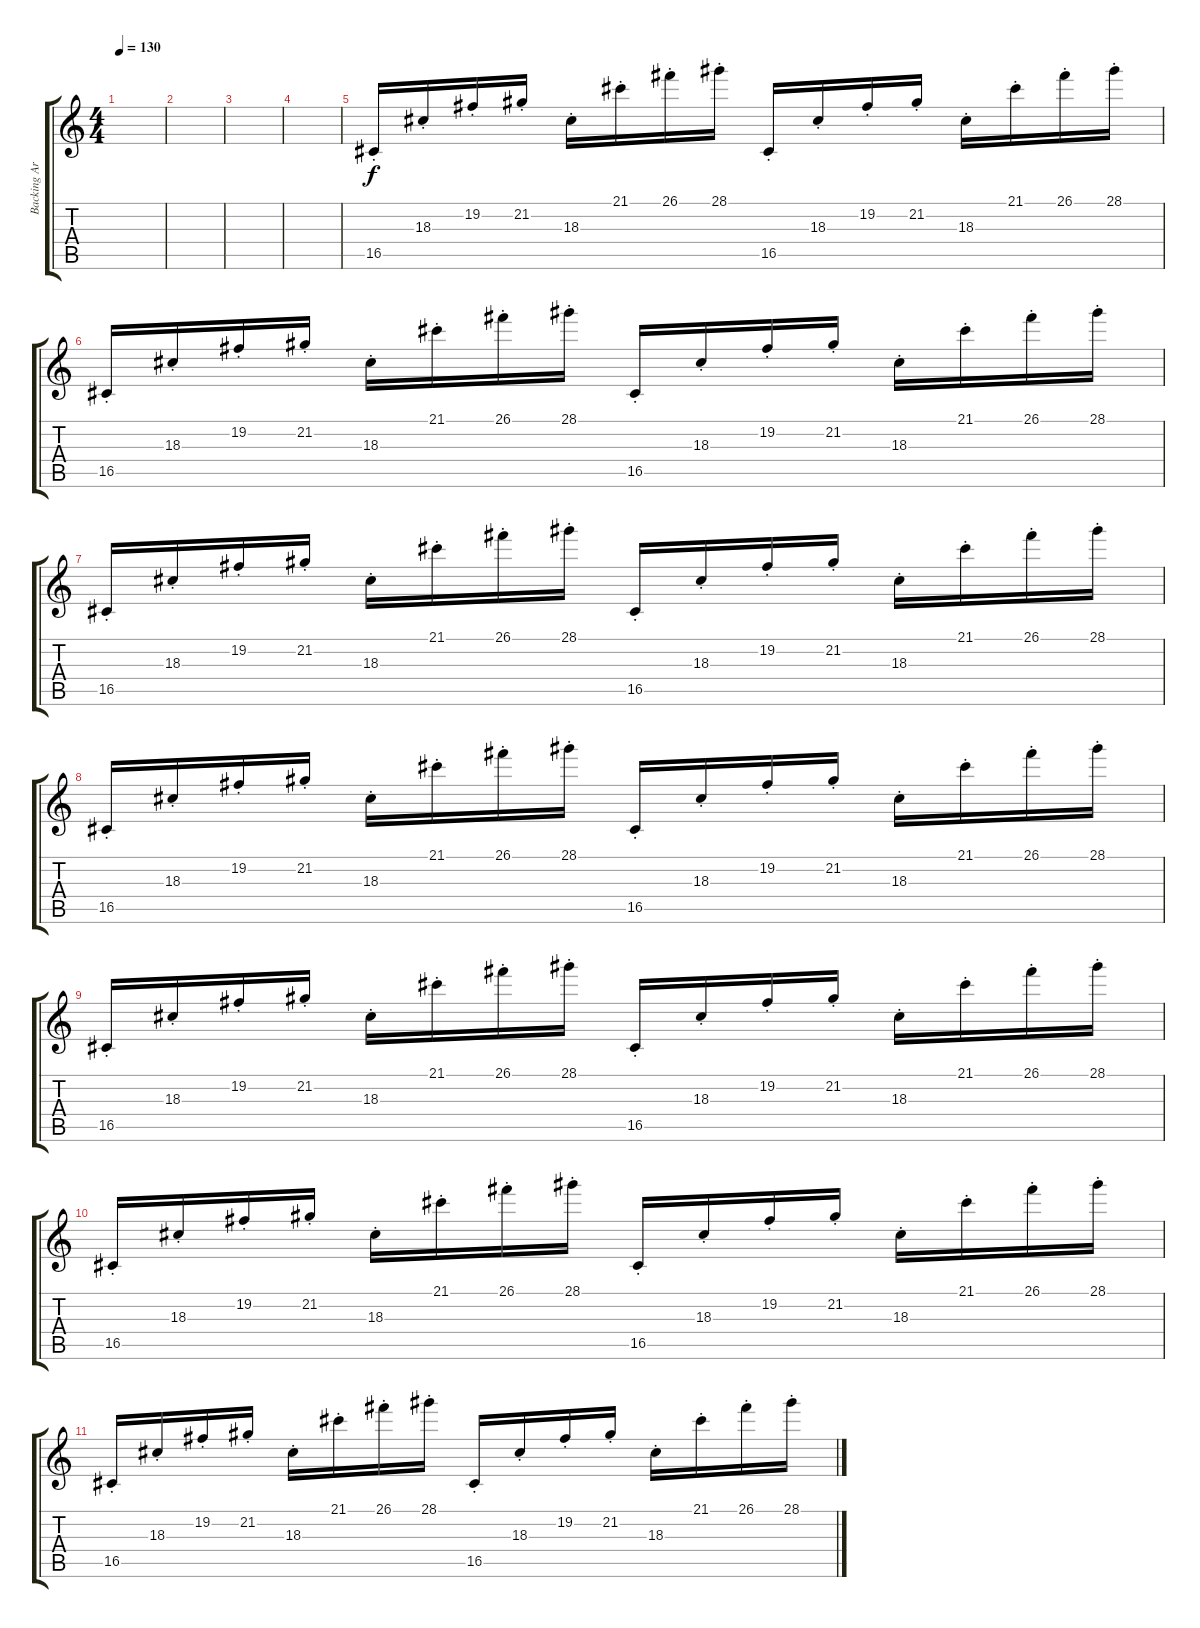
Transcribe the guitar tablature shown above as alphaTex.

\track ("Backing Arpeggio" "Backing Ar") {instrument lead2sawtooth}
\staff {score tabs}
\tuning (E4 B3 G3 D3 A2 E2) {hide}
\ts (4 4)
\tempo 130
\clef g2
\ks c
|
|
|
|
16.5{st}.16 18.3{st}.16 19.2{st}.16 21.2{st}.16 18.3{st}.16 21.1{st}.16 26.1{st}.16 28.1{st}.16 16.5{st}.16 18.3{st}.16 19.2{st}.16 21.2{st}.16 18.3{st}.16 21.1{st}.16 26.1{st}.16 28.1{st}.16 |
16.5{st}.16 18.3{st}.16 19.2{st}.16 21.2{st}.16 18.3{st}.16 21.1{st}.16 26.1{st}.16 28.1{st}.16 16.5{st}.16 18.3{st}.16 19.2{st}.16 21.2{st}.16 18.3{st}.16 21.1{st}.16 26.1{st}.16 28.1{st}.16 |
16.5{st}.16 18.3{st}.16 19.2{st}.16 21.2{st}.16 18.3{st}.16 21.1{st}.16 26.1{st}.16 28.1{st}.16 16.5{st}.16 18.3{st}.16 19.2{st}.16 21.2{st}.16 18.3{st}.16 21.1{st}.16 26.1{st}.16 28.1{st}.16 |
16.5{st}.16 18.3{st}.16 19.2{st}.16 21.2{st}.16 18.3{st}.16 21.1{st}.16 26.1{st}.16 28.1{st}.16 16.5{st}.16 18.3{st}.16 19.2{st}.16 21.2{st}.16 18.3{st}.16 21.1{st}.16 26.1{st}.16 28.1{st}.16 |
16.5{st}.16 18.3{st}.16 19.2{st}.16 21.2{st}.16 18.3{st}.16 21.1{st}.16 26.1{st}.16 28.1{st}.16 16.5{st}.16 18.3{st}.16 19.2{st}.16 21.2{st}.16 18.3{st}.16 21.1{st}.16 26.1{st}.16 28.1{st}.16 |
16.5{st}.16 18.3{st}.16 19.2{st}.16 21.2{st}.16 18.3{st}.16 21.1{st}.16 26.1{st}.16 28.1{st}.16 16.5{st}.16 18.3{st}.16 19.2{st}.16 21.2{st}.16 18.3{st}.16 21.1{st}.16 26.1{st}.16 28.1{st}.16 |
16.5{st}.16 18.3{st}.16 19.2{st}.16 21.2{st}.16 18.3{st}.16 21.1{st}.16 26.1{st}.16 28.1{st}.16 16.5{st}.16 18.3{st}.16 19.2{st}.16 21.2{st}.16 18.3{st}.16 21.1{st}.16 26.1{st}.16 28.1{st}.16
